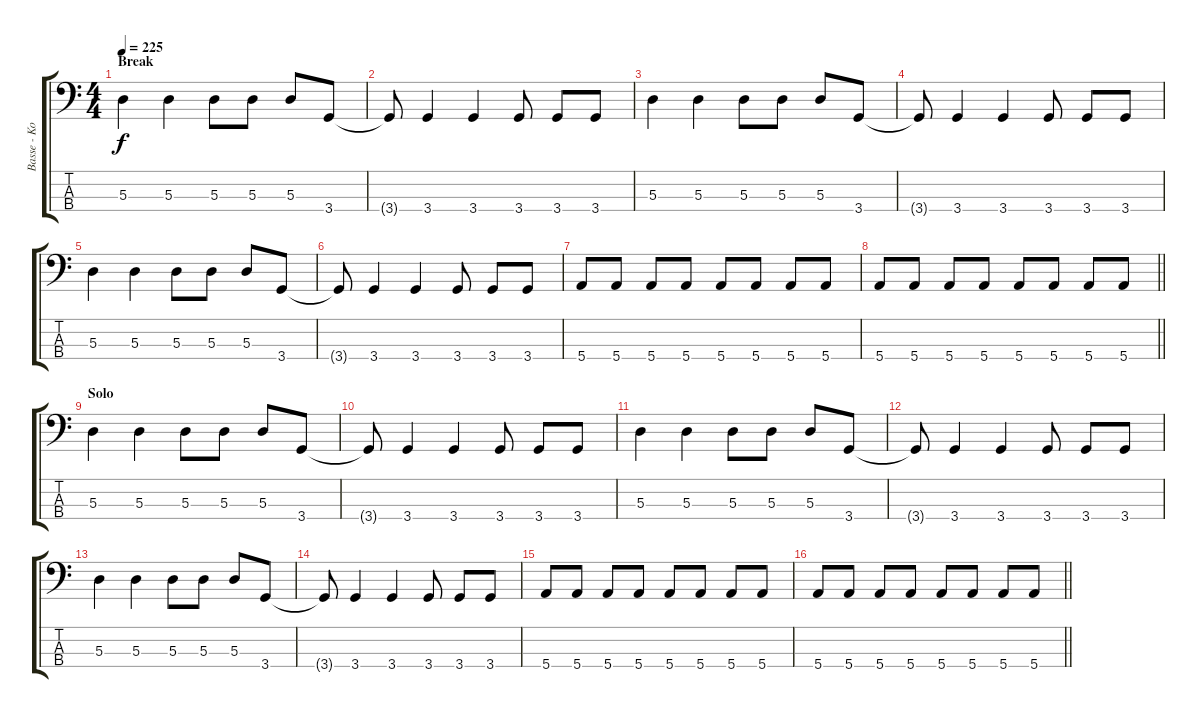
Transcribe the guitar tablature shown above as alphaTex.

\track ("Basse - Kojak" "Basse - Ko") {instrument acousticguitarnylon}
\staff {score tabs}
\tuning (G2 D2 A1 E1) {hide}
\ts (4 4)
\section ("" "Break")
\tempo 225
\clef f4
\ks c
5.3.4{dy f} 5.3.4 5.3.8 5.3.8 5.3.8 3.4.8 |
3.4{t}.8 3.4.4 3.4.4 3.4.8 3.4.8 3.4.8 |
5.3.4 5.3.4 5.3.8 5.3.8 5.3.8 3.4.8 |
3.4{t}.8 3.4.4 3.4.4 3.4.8 3.4.8 3.4.8 |
5.3.4 5.3.4 5.3.8 5.3.8 5.3.8 3.4.8 |
3.4{t}.8 3.4.4 3.4.4 3.4.8 3.4.8 3.4.8 |
5.4.8 5.4.8 5.4.8 5.4.8 5.4.8 5.4.8 5.4.8 5.4.8 |
\barLineRight lightlight
5.4.8 5.4.8 5.4.8 5.4.8 5.4.8 5.4.8 5.4.8 5.4.8 |
\section ("" "Solo")
5.3.4 5.3.4 5.3.8 5.3.8 5.3.8 3.4.8 |
3.4{t}.8 3.4.4 3.4.4 3.4.8 3.4.8 3.4.8 |
5.3.4 5.3.4 5.3.8 5.3.8 5.3.8 3.4.8 |
3.4{t}.8 3.4.4 3.4.4 3.4.8 3.4.8 3.4.8 |
5.3.4 5.3.4 5.3.8 5.3.8 5.3.8 3.4.8 |
3.4{t}.8 3.4.4 3.4.4 3.4.8 3.4.8 3.4.8 |
5.4.8 5.4.8 5.4.8 5.4.8 5.4.8 5.4.8 5.4.8 5.4.8 |
\barLineRight lightlight
5.4.8 5.4.8 5.4.8 5.4.8 5.4.8 5.4.8 5.4.8 5.4.8
